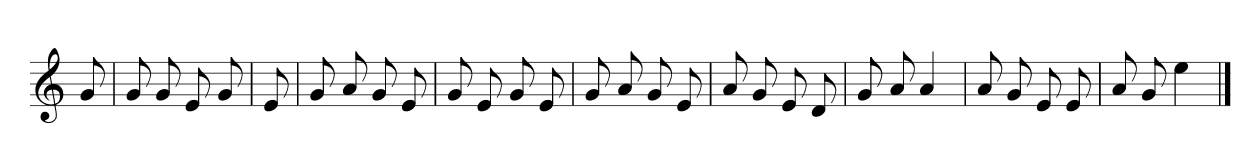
**kern
*part1
*staff1
*clefG2
*k[]
=
8g
=1
8g
8g
8e
8g
=2y
8e
=3
8g
8a
8g
8e
=4
8g
8e
8g
8e
=5
8g
8a
8g
8e
=6
8a
8g
8e
8d
=7
8g
8a
4a
=8
8a
8g
8e
8e
=9
8a
8g
4ee
==
*-
